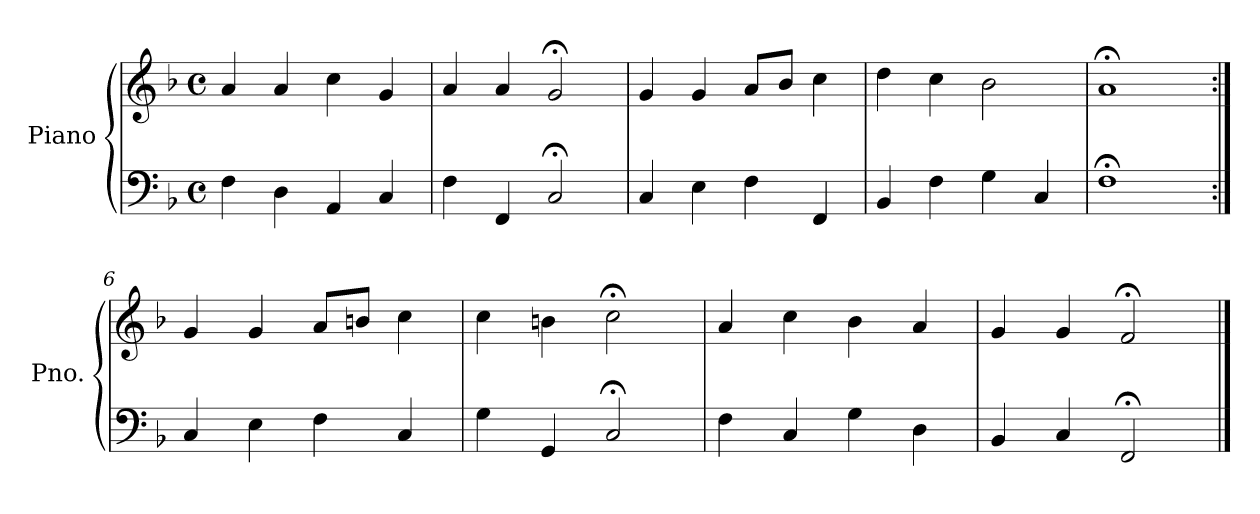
**kern	**kern
*part1	*part1
*staff2	*staff1
*I"Piano	*
*I'Pno.	*
*clefF4	*clefG2
*k[b-]	*k[b-]
*M4/4	*M4/4
*met(c)	*met(c)
=1	=1
4F\	4a/
4D\	4a/
4AA/	4cc\
4C/	4g/
=2	=2
4F\	4a/
4FF/	4a/
2C;</	2g;</
=3	=3
4C/	4g/
4E\	4g/
4F\	8a/L
.	8b-/J
4FF/	4cc\
=4	=4
4BB-/	4dd\
4F\	4cc\
4G\	2b-\
4C/	.
=5	=5
1F;<	1a;<
=6:|!	=6:|!
4C/	4g/
4E\	4g/
4F\	8a/L
.	8bn/J
4C/	4cc\
=7	=7
4G\	4cc\
4GG/	4bn\
2C;</	2cc;<\
!!LO:LB:g=z
=8	=8
4F\	4a/
4C/	4cc\
4G\	4b-\
4D\	4a/
=9	=9
4BB-/	4g/
4C/	4g/
2FF;</	2f;</
==	==
*-	*-
